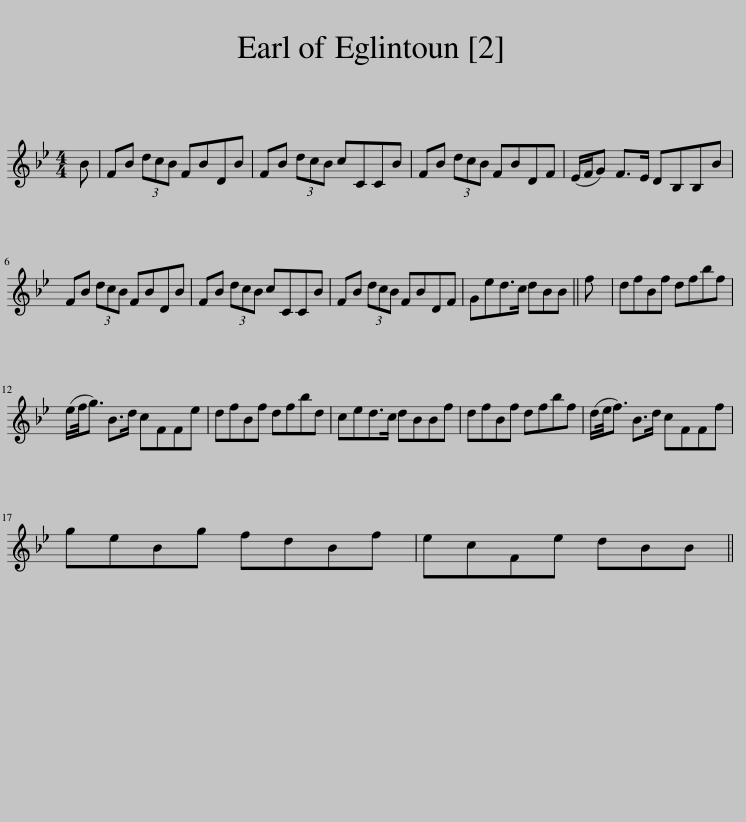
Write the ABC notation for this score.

X:1
L:1/8
M:4/4
I:linebreak $
K:Bb
V:1 treble
V:1
 B | FB (3dcB FBDB | FB (3dcB cCCB | FB (3dcB FBDF | (E/F/G) F>E DB,B,B |$ %5
 FB (3dcB FBDB | FB (3dcB cCCB | FB (3dcB FBDF | Ged>c dBB || f | %10
 dfBf dfbf |$ (e/f/4g3/2) B>d cFFe | dfBf dfbd | ced>c dBBf | dfBf dfbf | %15
 (d/e/4f3/2) B>d cFFf |$ geBg fdBf | ecFe dBB || %18
